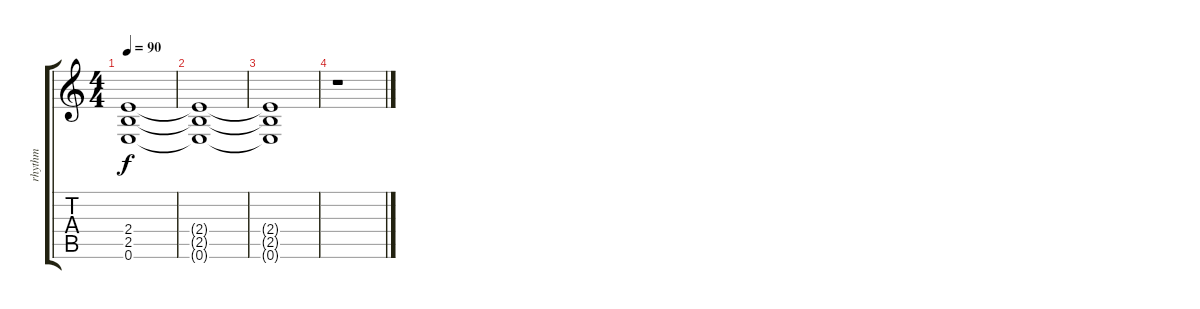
\track ("rhythm" "rhythm") {instrument distortionguitar}
\staff {score tabs}
\tuning (E4 B3 G3 D3 A2 E2) {hide}
\ts (4 4)
\tempo 90
\clef g2
\ks c
(2.4{t} 2.5{t} 0.6{t}).1{dy f} |
(2.4{t} 2.5{t} 0.6{t}).1 |
(2.4{t} 2.5{t} 0.6{t}).1 |
r.1
